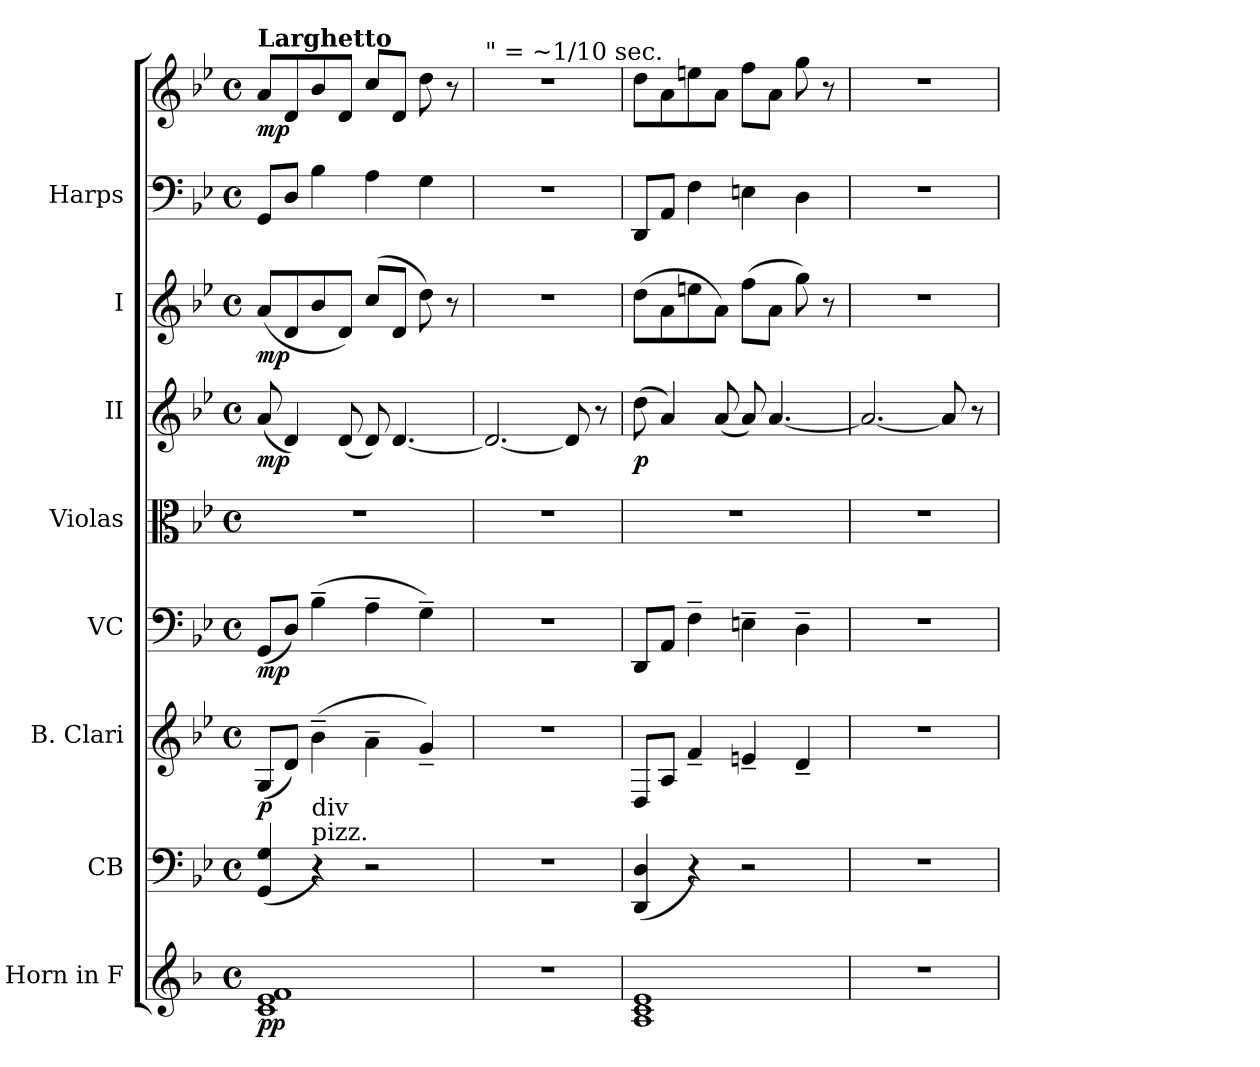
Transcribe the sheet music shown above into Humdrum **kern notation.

**kern	**dynam	**kern	**kern	**dynam	**kern	**dynam	**kern	**kern	**dynam	**kern	**dynam	**kern	**kern	**dynam
*part8	*part8	*part7	*part6	*part6	*part5	*part5	*part4	*part3	*part3	*part2	*part2	*part1	*part1	*part1
*staff9	*staff9	*staff8	*staff7	*staff7	*staff6	*staff6	*staff5	*staff4	*staff4	*staff3	*staff3	*staff2	*staff1	*staff1/2
*I"Horn in F	*	*I"CB	*I"B. Clari	*	*I"VC	*	*I"Violas	*I"II	*	*I"I	*	*I"Harps	*	*
*	*	*I'Cb.	*I'B. Cl.	*	*I'Vc.	*	*I'Vla.	*	*	*	*	*I'Hrp.	*	*
*clefG2	*	*clefF4	*clefG2	*	*clefF4	*	*clefC3	*clefG2	*	*clefG2	*	*clefF4	*clefG2	*
*ITrd4c7	*	*ITrd7c12	*ITrd8c14	*	*	*	*	*	*	*	*	*	*	*
*k[b-e-]	*	*k[b-e-]	*k[b-e-]	*	*k[b-e-]	*	*k[b-e-]	*k[b-e-]	*	*k[b-e-]	*	*k[b-e-]	*k[b-e-]	*
*M4/4	*	*M4/4	*M4/4	*	*M4/4	*	*M4/4	*M4/4	*	*M4/4	*	*M4/4	*M4/4	*
*met(c)	*	*met(c)	*met(c)	*	*met(c)	*	*met(c)	*met(c)	*	*met(c)	*	*met(c)	*met(c)	*
=1	=1	=1	=1	=1	=1	=1	=1	=1	=1	=1	=1	=1	=1	=1
!	!	!	!	!	!	!	!	!	!	!	!	!	!LO:TX:a:B:t=Larghetto	!
!	!LO:DY:b	!	!	!LO:DY:b	!	!LO:DY:b	!	!	!LO:DY:b	!	!LO:DY:b	!	!	!LO:DY:b
1F 1A 1B-	pp	(<4GGG/ 4GG/	(<8GG/L	p	(<8GG/L	mp	1r	(<8a/	mp	(>8a/L	mp	8GG/L	8a/L	mp
.	.	.	8D/J)	.	8D/J)	.	.	4d/)	.	8d/	.	8D/J	8d/	.
!	!	!LO:TX:a:t=pizz.	!	!	!	!	!	!	!	!	!	!	!	!
!	!	!LO:TX:a:t=div	!	!	!	!	!	!	!	!	!	!	!	!
.	.	4r)	(>4B-~\	.	(>4B-~\	.	.	.	.	8b-/	.	4B-\	8b-/	.
.	.	.	.	.	.	.	.	(<8d/	.	8d/J)	.	.	8d/J	.
.	.	2r	4A~\	.	4A~\	.	.	8d/)	.	(>8cc/L	.	4A\	8cc/L	.
.	.	.	.	.	.	.	.	[4.d/	.	8d/J	.	.	8d/J	.
.	.	.	4G~/)	.	4G~\)	.	.	.	.	8dd\)	.	4G\	8dd\	.
.	.	.	.	.	.	.	.	.	.	8r	.	.	8r	.
=2	=2	=2	=2	=2	=2	=2	=2	=2	=2	=2	=2	=2	=2	=2
!	!	!	!	!	!	!	!	!	!	!	!	!	!LO:TX:a:t=" = ~1/10 sec.	!
1r	.	1r	1r	.	1r	.	1r	2.d/_	.	1r	.	1r	1r	.
.	.	.	.	.	.	.	.	8dZ/]	.	.	.	.	.	.
.	.	.	.	.	.	.	.	8r	.	.	.	.	.	.
=3	=3	=3	=3	=3	=3	=3	=3	=3	=3	=3	=3	=3	=3	=3
!	!	!	!	!	!	!	!	!	!LO:DY:b	!	!	!	!	!
1D 1F 1A	.	(<4DDD/ 4DD/	8DD/L	.	8DD/L	.	1r	(>8dd\	p	(>8dd\L	.	8DD/L	8dd\L	.
.	.	.	8AA/J	.	8AA/J	.	.	4a/)	.	8a\	.	8AA/J	8a\	.
.	.	4r)	4F~/	.	4F~\	.	.	.	.	8een\	.	4F\	8een\	.
.	.	.	.	.	.	.	.	(<8a/	.	8a\J)	.	.	8a\J	.
.	.	2r	4En~/	.	4En~\	.	.	8a/)	.	(>8ff\L	.	4En\	8ff\L	.
.	.	.	.	.	.	.	.	[4.a/	.	8a\J	.	.	8a\J	.
.	.	.	4D~/	.	4D~\	.	.	.	.	8gg\)	.	4D\	8gg\	.
.	.	.	.	.	.	.	.	.	.	8r	.	.	8r	.
=4	=4	=4	=4	=4	=4	=4	=4	=4	=4	=4	=4	=4	=4	=4
1r	.	1r	1r	.	1r	.	1r	2.a/_	.	1r	.	1r	1r	.
.	.	.	.	.	.	.	.	8aZ/]	.	.	.	.	.	.
.	.	.	.	.	.	.	.	8r	.	.	.	.	.	.
=	=	=	=	=	=	=	=	=	=	=	=	=	=	=
*-	*-	*-	*-	*-	*-	*-	*-	*-	*-	*-	*-	*-	*-	*-
